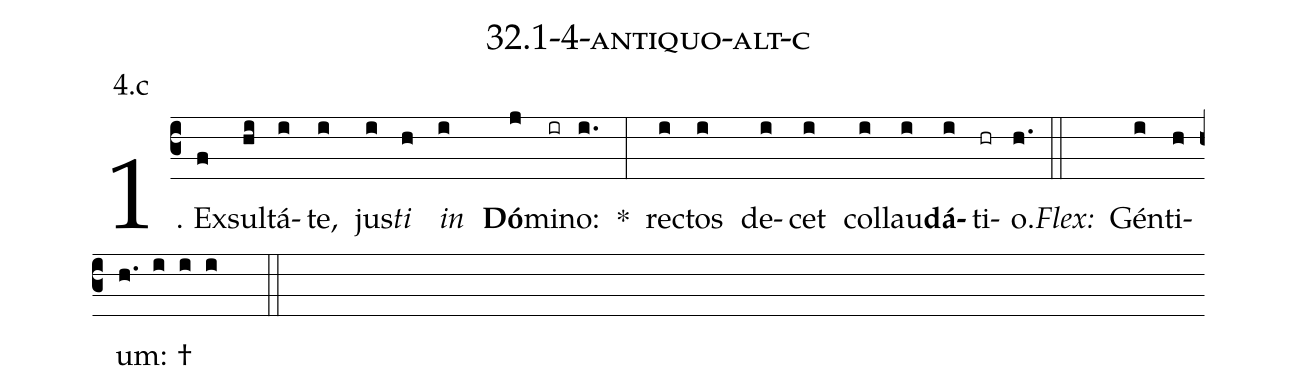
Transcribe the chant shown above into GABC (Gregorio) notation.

name: 32.1-4-antiquo-alt-c;
annotation: 4.c;
%%
(c3)1. Ex(f)sul(hi)tá(i)te,(i) jus(i)<i>ti</i>(h) <i>in</i>(i) <b>Dó</b>(j)mi(ir)no:(i.) *(:) rec(i)tos(i) de(i)cet(i) col(i)lau(i)<b>dá</b>(i)ti(hr)o.(h.) (::)
<i>Flex:</i>()  Gén(i)ti(h)um: †(h. i i i  ::)
